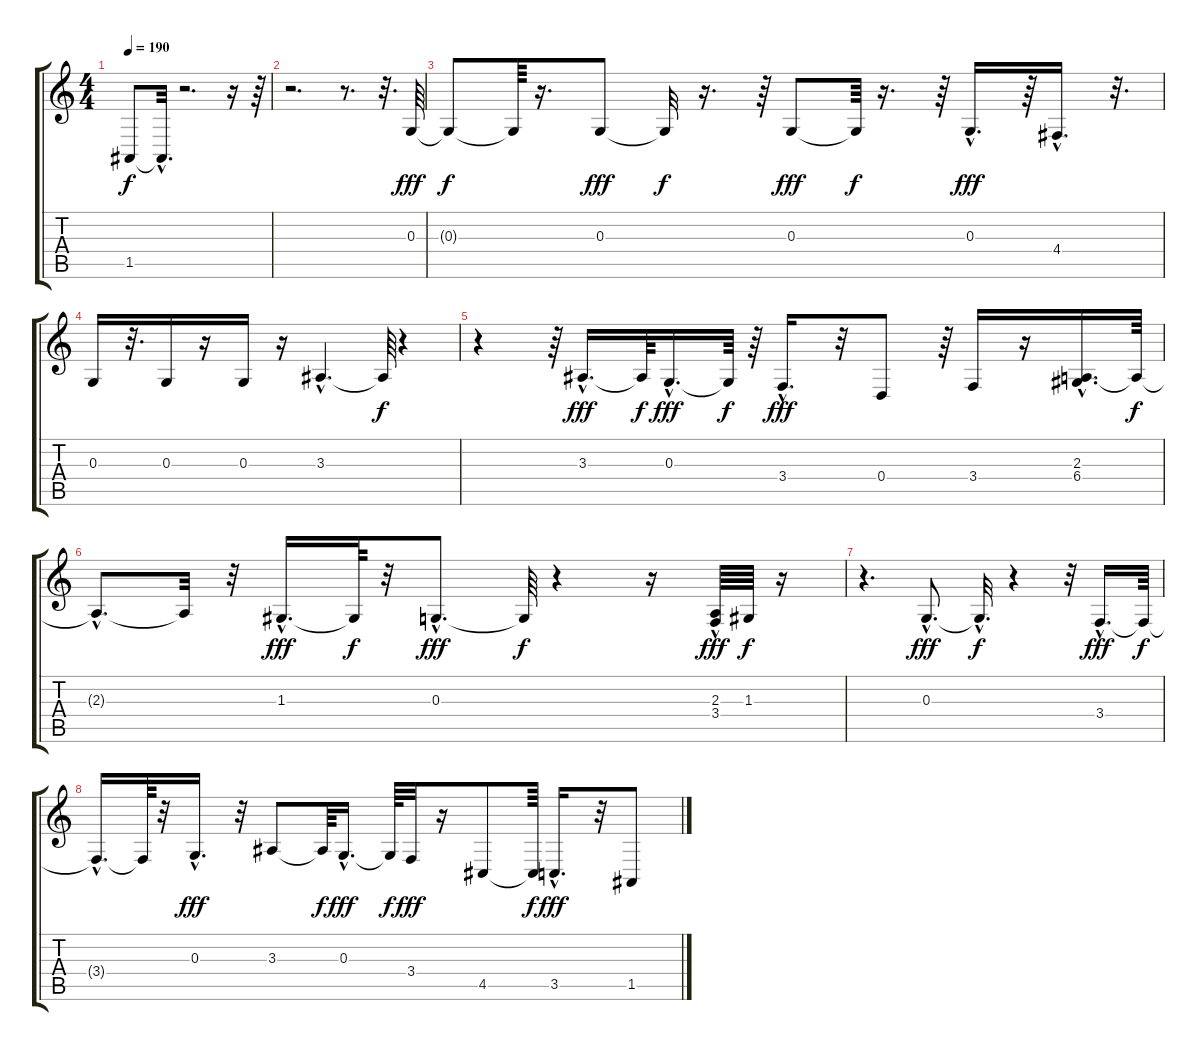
\track ("" "          ") {instrument baritonesax}
\staff {score tabs}
\tuning (E4 B3 G3 D3 A2 E2) {hide}
\ts (4 4)
\tempo 190
\clef g2
\ks c
1.5{t}.8{dy f} 1.5{hac t}.32{d} r.2{d} r.16 r.64 |
r.2{d} r.8{d} r.32{d} 0.3.64{dy fff} |
0.3{t}.8{dy f} 0.3{t}.64 r.16{d} 0.3.8{dy fff} 0.3{t}.32{dy f} r.16{d} r.64 0.3.8{dy fff} 0.3{t}.64{dy f} r.16{d} r.64 0.3{hac}.16{d dy fff} r.64 4.4{hac}.16{d} r.32{d} |
0.3.16 r.32{d} 0.3.16 r.16 0.3.16 r.16 3.3{hac}.4{d} 3.3{t}.64{dy f} r.4 |
r.4 r.64 3.3{hac}.16{d dy fff} 3.3{t}.64{dy f} 0.3{hac}.16{d dy fff} 0.3{t}.64{dy f} r.64 3.4{hac}.16{d dy fff} r.32 0.4.8 r.64 3.4.16 r.16 (2.3{hac} 6.4{hac}).16{d} 2.3{t}.64{dy f} |
2.3{hac t}.8{d} 2.3{t}.32 r.32 1.3{hac}.16{d dy fff} 1.3{t}.64{dy f} r.32 0.3{hac}.8{d dy fff} 0.3{t}.64{dy f} r.4 r.16 (2.3 3.4{hac}).64{dy fff} 1.3.64{dy f} r.16 |
r.4{d} 0.3{hac}.8{d dy fff} 0.3{hac t}.32{d dy f} r.4 r.32 3.4{hac}.16{d dy fff} 3.4{t}.64{dy f} |
3.4{hac t}.16{d} 3.4{t}.64 r.32 0.3{hac}.16{d dy fff} r.32 3.3.8 3.3{t}.64{dy f} 0.3{hac}.16{d dy fff} 0.3{t}.64{dy f} 3.4.32{dy fff} r.16 4.5.8 4.5{t}.64{dy f} 3.5{hac}.16{d dy fff} r.32 1.5.8
